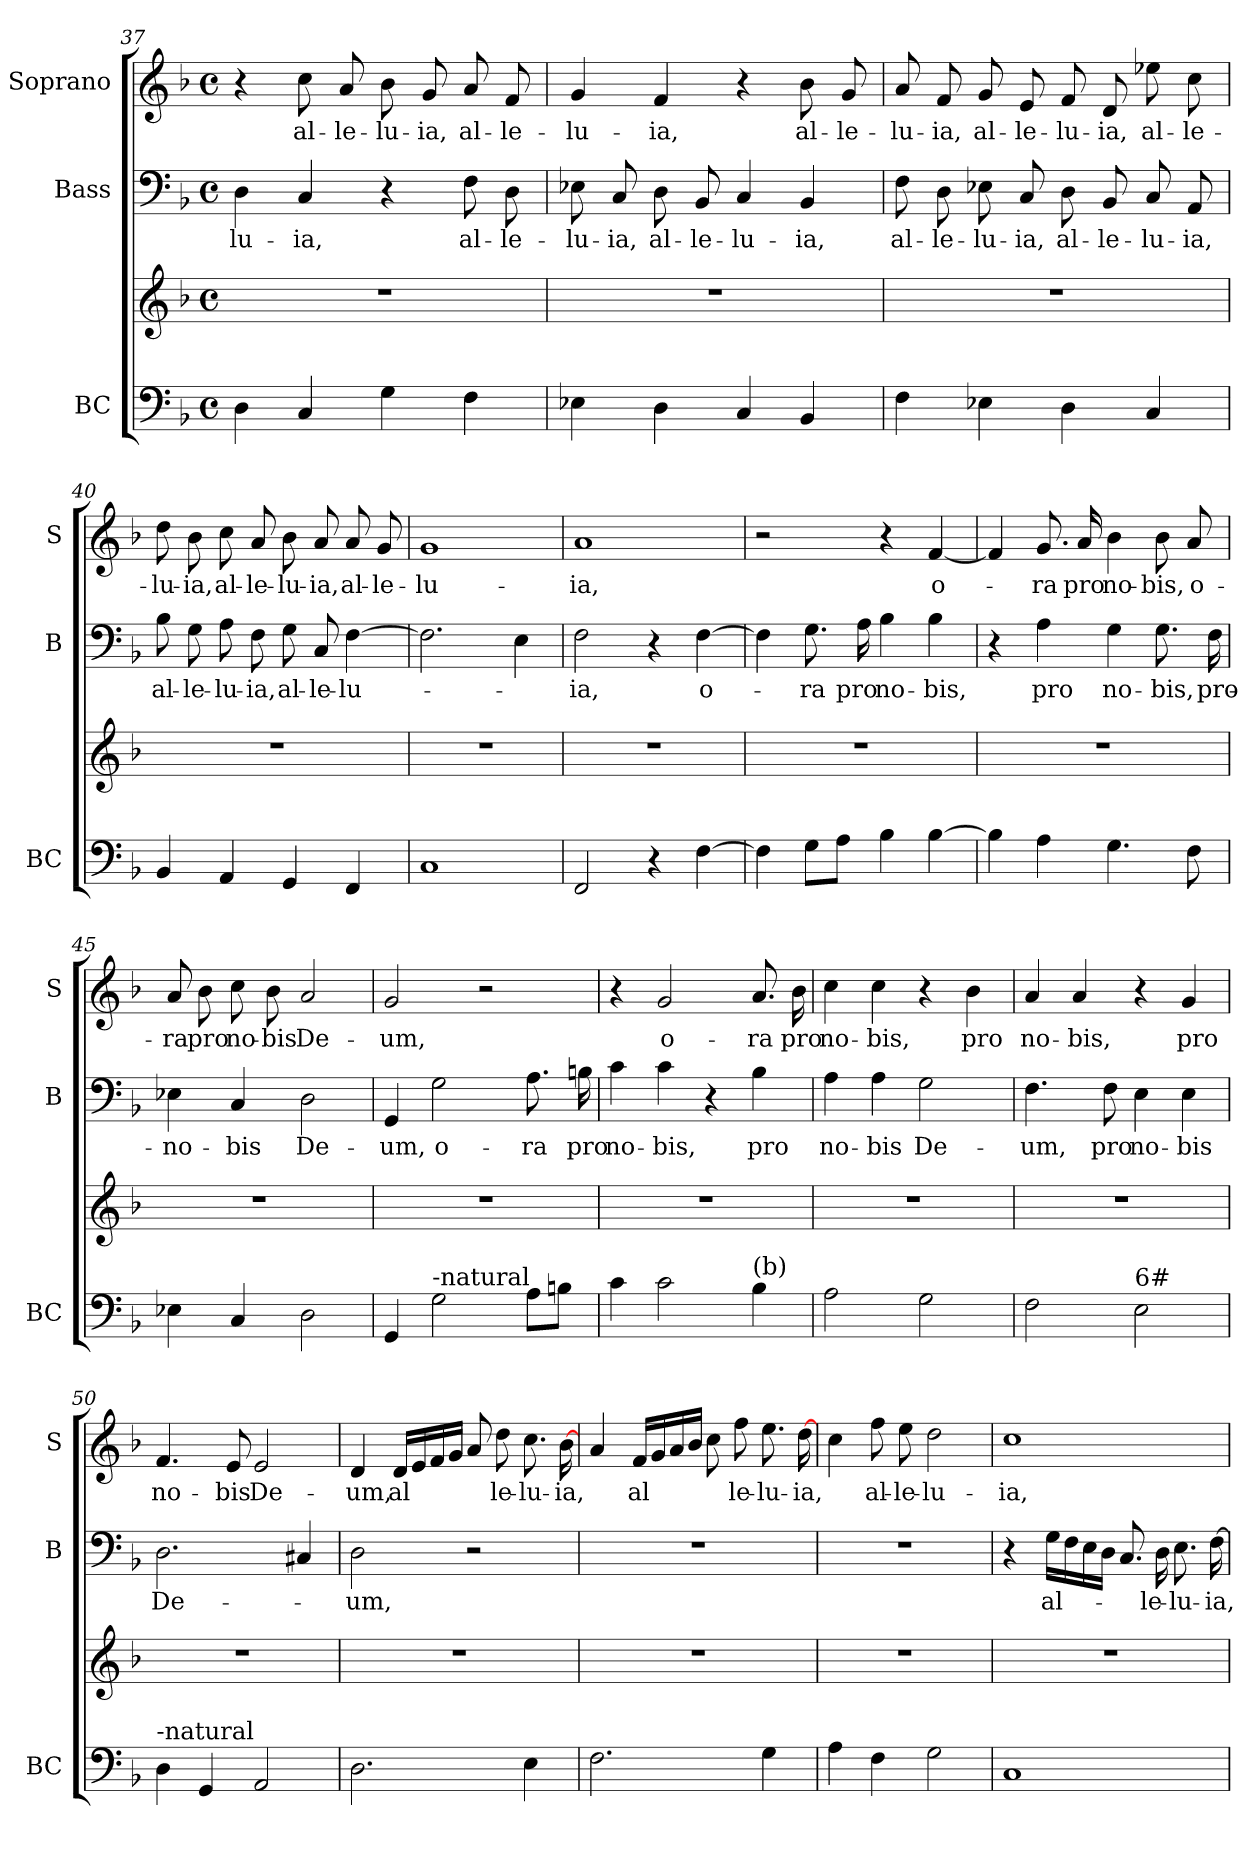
**kern	**kern	**kern	**text	**kern	**text
*part3	*part3	*part2	*part2	*part1	*part1
*staff4	*staff3	*staff2	*staff2	*staff1	*staff1
*I"BC	*	*I"Bass	*	*I"Soprano	*
*I'BC	*	*I'B	*	*I'S	*
!!LO:PB:g=z
*clefF4	*clefG2	*clefF4	*	*clefG2	*
*k[b-]	*k[b-]	*k[b-]	*	*k[b-]	*
*F:	*F:	*F:	*	*F:	*
*M4/4	*M4/4	*M4/4	*	*M4/4	*
*met(c)	*met(c)	*met(c)	*	*met(c)	*
=37	=37	=37	=37	=37	=37
!	!	!	!LO:LY:b	!	!
4D\	1r	4D\	lu-	4r	.
!	!	!	!LO:LY:b	!	!LO:LY:b
4C/	.	4C/	-ia,	8cc\	al-
!	!	!	!	!	!LO:LY:b
.	.	.	.	8a/	-le-
!	!	!	!	!	!LO:LY:b
4G\	.	4r	.	8b-\	-lu-
!	!	!	!	!	!LO:LY:b
.	.	.	.	8g/	-ia,
!	!	!	!LO:LY:b	!	!LO:LY:b
4F\	.	8F\	al-	8a/	al-
!	!	!	!LO:LY:b	!	!LO:LY:b
.	.	8D\	-le-	8f/	-le-
=38	=38	=38	=38	=38	=38
!	!	!	!LO:LY:b	!	!LO:LY:b
4E-X\	1r	8E-X\	-lu-	4g/	-lu-
!	!	!	!LO:LY:b	!	!
.	.	8C/	-ia,	.	.
!	!	!	!LO:LY:b	!	!LO:LY:b
4D\	.	8D\	al-	4f/	-ia,
!	!	!	!LO:LY:b	!	!
.	.	8BB-/	-le-	.	.
!	!	!	!LO:LY:b	!	!
4C/	.	4C/	-lu-	4r	.
!	!	!	!LO:LY:b	!	!LO:LY:b
4BB-/	.	4BB-/	-ia,	8b-\	al-
!	!	!	!	!	!LO:LY:b
.	.	.	.	8g/	-le-
=39	=39	=39	=39	=39	=39
!	!	!	!LO:LY:b	!	!LO:LY:b
4F\	1r	8F\	al-	8a/	-lu-
!	!	!	!LO:LY:b	!	!LO:LY:b
.	.	8D\	-le-	8f/	-ia,
!	!	!	!LO:LY:b	!	!LO:LY:b
4E-X\	.	8E-X\	-lu-	8g/	al-
!	!	!	!LO:LY:b	!	!LO:LY:b
.	.	8C/	-ia,	8e/	-le-
!	!	!	!LO:LY:b	!	!LO:LY:b
4D\	.	8D\	al-	8f/	-lu-
!	!	!	!LO:LY:b	!	!LO:LY:b
.	.	8BB-/	-le-	8d/	-ia,
!	!	!	!LO:LY:b	!	!LO:LY:b
4C/	.	8C/	-lu-	8ee-X\	al-
!	!	!	!LO:LY:b	!	!LO:LY:b
.	.	8AA/	-ia,	8cc\	-le-
=40	=40	=40	=40	=40	=40
!	!	!	!LO:LY:b	!	!LO:LY:b
4BB-/	1r	8B-\	al-	8dd\	-lu-
!	!	!	!LO:LY:b	!	!LO:LY:b
.	.	8G\	-le-	8b-\	-ia,
!	!	!	!LO:LY:b	!	!LO:LY:b
4AA/	.	8A\	-lu-	8cc\	al-
!	!	!	!LO:LY:b	!	!LO:LY:b
.	.	8F\	-ia,	8a/	-le-
!	!	!	!LO:LY:b	!	!LO:LY:b
4GG/	.	8G\	al-	8b-\	-lu-
!	!	!	!LO:LY:b	!	!LO:LY:b
.	.	8C/	-le-	8a/	-ia,
!	!	!	!LO:LY:b	!	!LO:LY:b
4FF/	.	[4F\	-lu-	8a/	al-
!	!	!	!	!	!LO:LY:b
.	.	.	.	8g/	-le-
!!LO:LB:g=z
=41	=41	=41	=41	=41	=41
!	!	!	!	!	!LO:LY:b
1C	1r	2.F\]	.	1g	-lu-
.	.	4E\	.	.	.
=42	=42	=42	=42	=42	=42
!	!	!	!LO:LY:b	!	!LO:LY:b
2FF/	1r	2F\	-ia,	1a	-ia,
4r	.	4r	.	.	.
!	!	!	!LO:LY:b	!	!
[4F\	.	[4F\	o-	.	.
=43	=43	=43	=43	=43	=43
4F\]	1r	4F\]	.	2r	.
!	!	!	!LO:LY:b	!	!
8G\L	.	8.G\	-ra	.	.
8A\J	.	.	.	.	.
!	!	!	!LO:LY:b	!	!
.	.	16A\	pro	.	.
!	!	!	!LO:LY:b	!	!
4B-\	.	4B-\	no-	4r	.
!	!	!	!LO:LY:b	!	!LO:LY:b
[4B-\	.	4B-\	-bis,	[4f/	o-
=44	=44	=44	=44	=44	=44
4B-\]	1r	4r	.	4f/]	.
!	!	!	!LO:LY:b	!	!LO:LY:b
4A\	.	4A\	pro	8.g/	-ra
!	!	!	!	!	!LO:LY:b
.	.	.	.	16a/	pro
!	!	!	!LO:LY:b	!	!LO:LY:b
4.G\	.	4G\	no-	4b-\	no-
!	!	!	!LO:LY:b	!	!LO:LY:b
.	.	8.G\	-bis,	8b-\	-bis,
!	!	!	!	!	!LO:LY:b
8F\	.	.	.	8a/	o-
!	!	!	!LO:LY:b	!	!
.	.	16F\	pro-	.	.
!!LO:LB:g=z
=45	=45	=45	=45	=45	=45
!	!	!	!LO:LY:b	!	!LO:LY:b
4E-X\	1r	4E-X\	-no-	8a/	-ra
!	!	!	!	!	!LO:LY:b
.	.	.	.	8b-\	pro
!	!	!	!LO:LY:b	!	!LO:LY:b
4C/	.	4C/	-bis	8cc\	no-
!	!	!	!	!	!LO:LY:b
.	.	.	.	8b-\	-bis
!	!	!	!LO:LY:b	!	!LO:LY:b
2D\	.	2D\	De-	2a/	De-
=46	=46	=46	=46	=46	=46
!	!	!	!LO:LY:b	!	!LO:LY:b
4GG/	1r	4GG/	-um,	2g/	-um,
!LO:TX:a:t=-natural	!	!	!	!	!
!	!	!	!LO:LY:b	!	!
2G\	.	2G\	o-	.	.
.	.	.	.	2r	.
!	!	!	!LO:LY:b	!	!
8A\L	.	8.A\	-ra	.	.
8Bn\J	.	.	.	.	.
!	!	!	!LO:LY:b	!	!
.	.	16Bn\	pro	.	.
=47	=47	=47	=47	=47	=47
!	!	!	!LO:LY:b	!	!
4c\	1r	4c\	no-	4r	.
!	!	!	!LO:LY:b	!	!LO:LY:b
2c\	.	4c\	-bis,	2g/	o-
.	.	4r	.	.	.
!LO:TX:a:t=(b)	!	!	!	!	!
!	!	!	!LO:LY:b	!	!LO:LY:b
4B-\	.	4B-\	pro	8.a/	-ra
!	!	!	!	!	!LO:LY:b
.	.	.	.	16b-\	pro
=48	=48	=48	=48	=48	=48
!	!	!	!LO:LY:b	!	!LO:LY:b
2A\	1r	4A\	no-	4cc\	no-
!	!	!	!LO:LY:b	!	!LO:LY:b
.	.	4A\	-bis	4cc\	-bis,
!	!	!	!LO:LY:b	!	!
2G\	.	2G\	De-	4r	.
!	!	!	!	!	!LO:LY:b
.	.	.	.	4b-\	pro
!!LO:PB:g=z
=49	=49	=49	=49	=49	=49
!	!	!	!LO:LY:b	!	!LO:LY:b
2F\	1r	4.F\	-um,	4a/	no-
!	!	!	!	!	!LO:LY:b
.	.	.	.	4a/	-bis,
!	!	!	!LO:LY:b	!	!
.	.	8F\	pro	.	.
!LO:TX:a:t=6#	!	!	!	!	!
!	!	!	!LO:LY:b	!	!
2E\	.	4E\	no-	4r	.
!	!	!	!LO:LY:b	!	!LO:LY:b
.	.	4E\	-bis	4g/	pro
=50	=50	=50	=50	=50	=50
!LO:TX:a:t=-natural	!	!	!	!	!
!	!	!	!LO:LY:b	!	!LO:LY:b
4D\	1r	2.D\	De-	4.f/	no-
4GG/	.	.	.	.	.
!	!	!	!	!	!LO:LY:b
.	.	.	.	8e/	-bis
!	!	!	!	!	!LO:LY:b
2AA/	.	.	.	2e/	De-
.	.	4C#X/	.	.	.
=51	=51	=51	=51	=51	=51
!	!	!	!LO:LY:b	!	!LO:LY:b
2.D\	1r	2D\	-um,	4d/	-um,
!	!	!	!	!	!LO:LY:b
.	.	.	.	16d/LL	al
.	.	.	.	16e/	.
.	.	.	.	16f/	.
.	.	.	.	16g/JJ	.
.	.	2r	.	8a/	.
!	!	!	!	!	!LO:LY:b
.	.	.	.	8dd\	le-
!	!	!	!	!	!LO:LY:b
4E\	.	.	.	8.cc\	-lu-
!	!	!	!	!	!LO:LY:b
.	.	.	.	[16b-\	-ia,
=52	=52	=52	=52	=52	=52
2.F\	1r	1r	.	4a/	.
!	!	!	!	!	!LO:LY:b
.	.	.	.	16f/LL	al
.	.	.	.	16g/	.
.	.	.	.	16a/	.
.	.	.	.	16b-/JJ	.
.	.	.	.	8cc\	.
!	!	!	!	!	!LO:LY:b
.	.	.	.	8ff\	le-
!	!	!	!	!	!LO:LY:b
4G\	.	.	.	8.ee\	-lu-
!	!	!	!	!	!LO:LY:b
.	.	.	.	[16dd\	-ia,
!!LO:LB:g=z
=53	=53	=53	=53	=53	=53
4A\	1r	1r	.	4cc\	.
!	!	!	!	!	!LO:LY:b
4F\	.	.	.	8ff\	al-
!	!	!	!	!	!LO:LY:b
.	.	.	.	8ee\	-le-
!	!	!	!	!	!LO:LY:b
2G\	.	.	.	2dd\	-lu-
=54	=54	=54	=54	=54	=54
!	!	!	!	!	!LO:LY:b
1C	1r	4r	.	1cc	-ia,
!	!	!	!LO:LY:b	!	!
.	.	16G\LL	al-	.	.
.	.	16F\	.	.	.
.	.	16E\	.	.	.
.	.	16D\JJ	.	.	.
.	.	8.C/	.	.	.
!	!	!	!LO:LY:b	!	!
.	.	16D\	-le-	.	.
!	!	!	!LO:LY:b	!	!
.	.	8.E\	-lu-	.	.
!	!	!	!LO:LY:b	!	!
.	.	[16F\	-ia,	.	.
=	=	=	=	=	=
*-	*-	*-	*-	*-	*-
